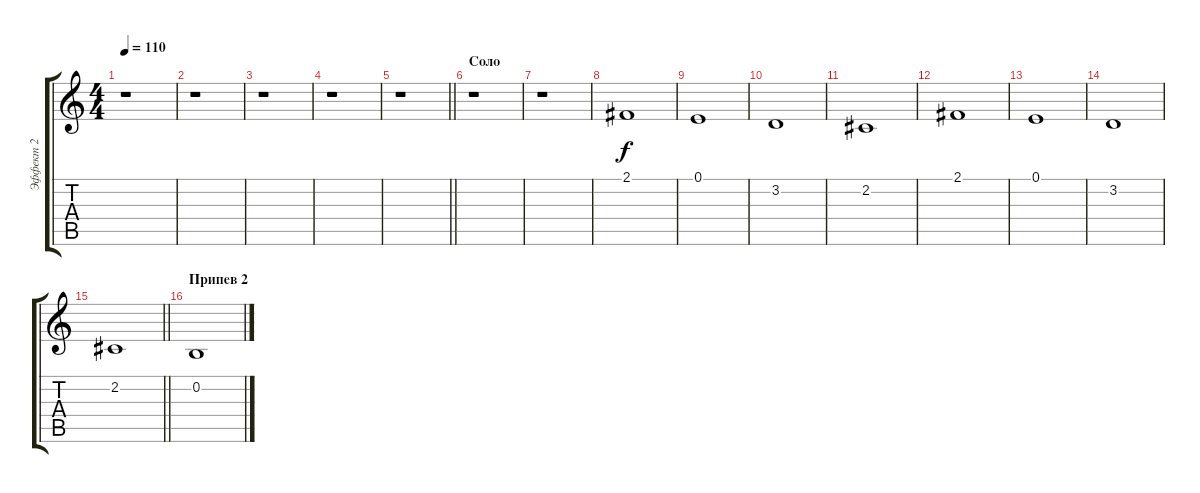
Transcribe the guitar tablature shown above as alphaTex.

\track ("Эффект 2" "Эффект 2") {instrument pad2warm}
\staff {score tabs}
\tuning (E4 B3 G3 D3 A2 E2) {hide}
\ts (4 4)
\tempo 110
\clef g2
\ks c
r.1{dy f} |
r.1 |
r.1 |
r.1 |
\barLineRight lightlight
r.1 |
\section ("" "Соло")
r.1 |
r.1 |
2.1.1 |
0.1.1 |
3.2.1 |
2.2.1 |
2.1.1 |
0.1.1 |
3.2.1 |
\barLineRight lightlight
2.2.1 |
\section ("" "Припев 2")
0.2.1
